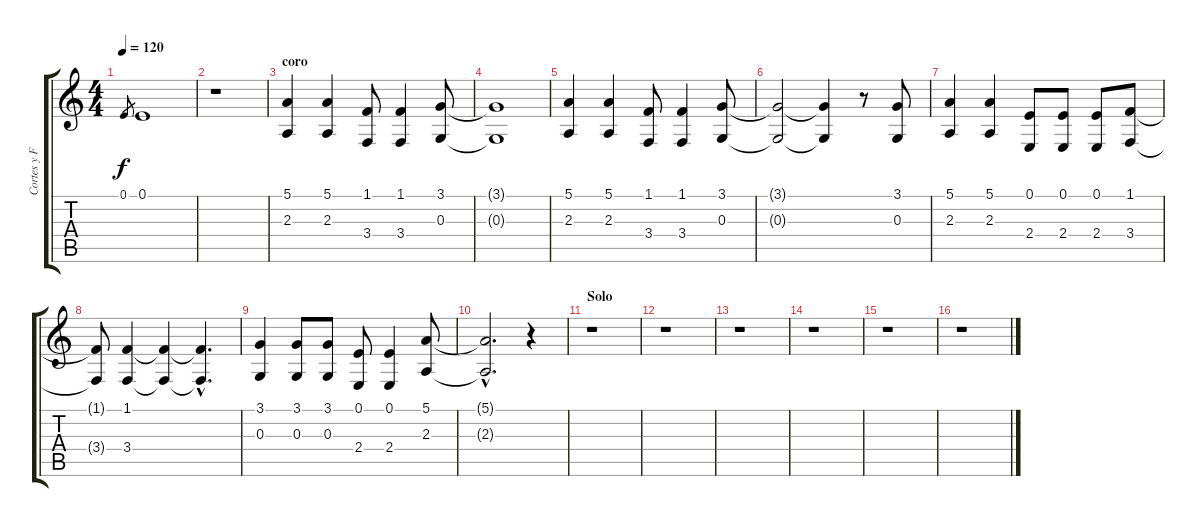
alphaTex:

\track ("Cortes y Flores" "Cortes y F") {instrument harpsichord}
\staff {score tabs}
\tuning (E4 B3 G3 D3 A2 E2) {hide}
\ts (4 4)
\tempo 120
\clef g2
\ks c
0.1.8{gr dy f} 0.1.1 |
r.1 |
\section ("" "coro")
(5.1 2.3).4 (5.1 2.3).4 (1.1 3.4).8 (1.1 3.4).4 (3.1 0.3).8 |
(3.1{t} 0.3{t}).1 |
(5.1 2.3).4 (5.1 2.3).4 (1.1 3.4).8 (1.1 3.4).4 (3.1 0.3).8 |
(3.1{t} 0.3{t}).2 (3.1{t} 0.3{t}).4 r.8 (3.1 0.3).8 |
(5.1 2.3).4 (5.1 2.3).4 (0.1 2.4).8 (0.1 2.4).8 (0.1 2.4).8 (1.1 3.4).8 |
(1.1{t} 3.4{t}).8 (1.1 3.4).4 (1.1{t} 3.4{t}).4 (1.1{hac t} 3.4{hac t}).4{d} |
(3.1 0.3).4 (3.1 0.3).8 (3.1 0.3).8 (0.1 2.4).8 (0.1 2.4).4 (5.1 2.3).8 |
(5.1{hac t} 2.3{hac t}).2{d} r.4 |
\section ("" "Solo")
r.1 |
r.1 |
r.1 |
r.1 |
r.1 |
r.1
